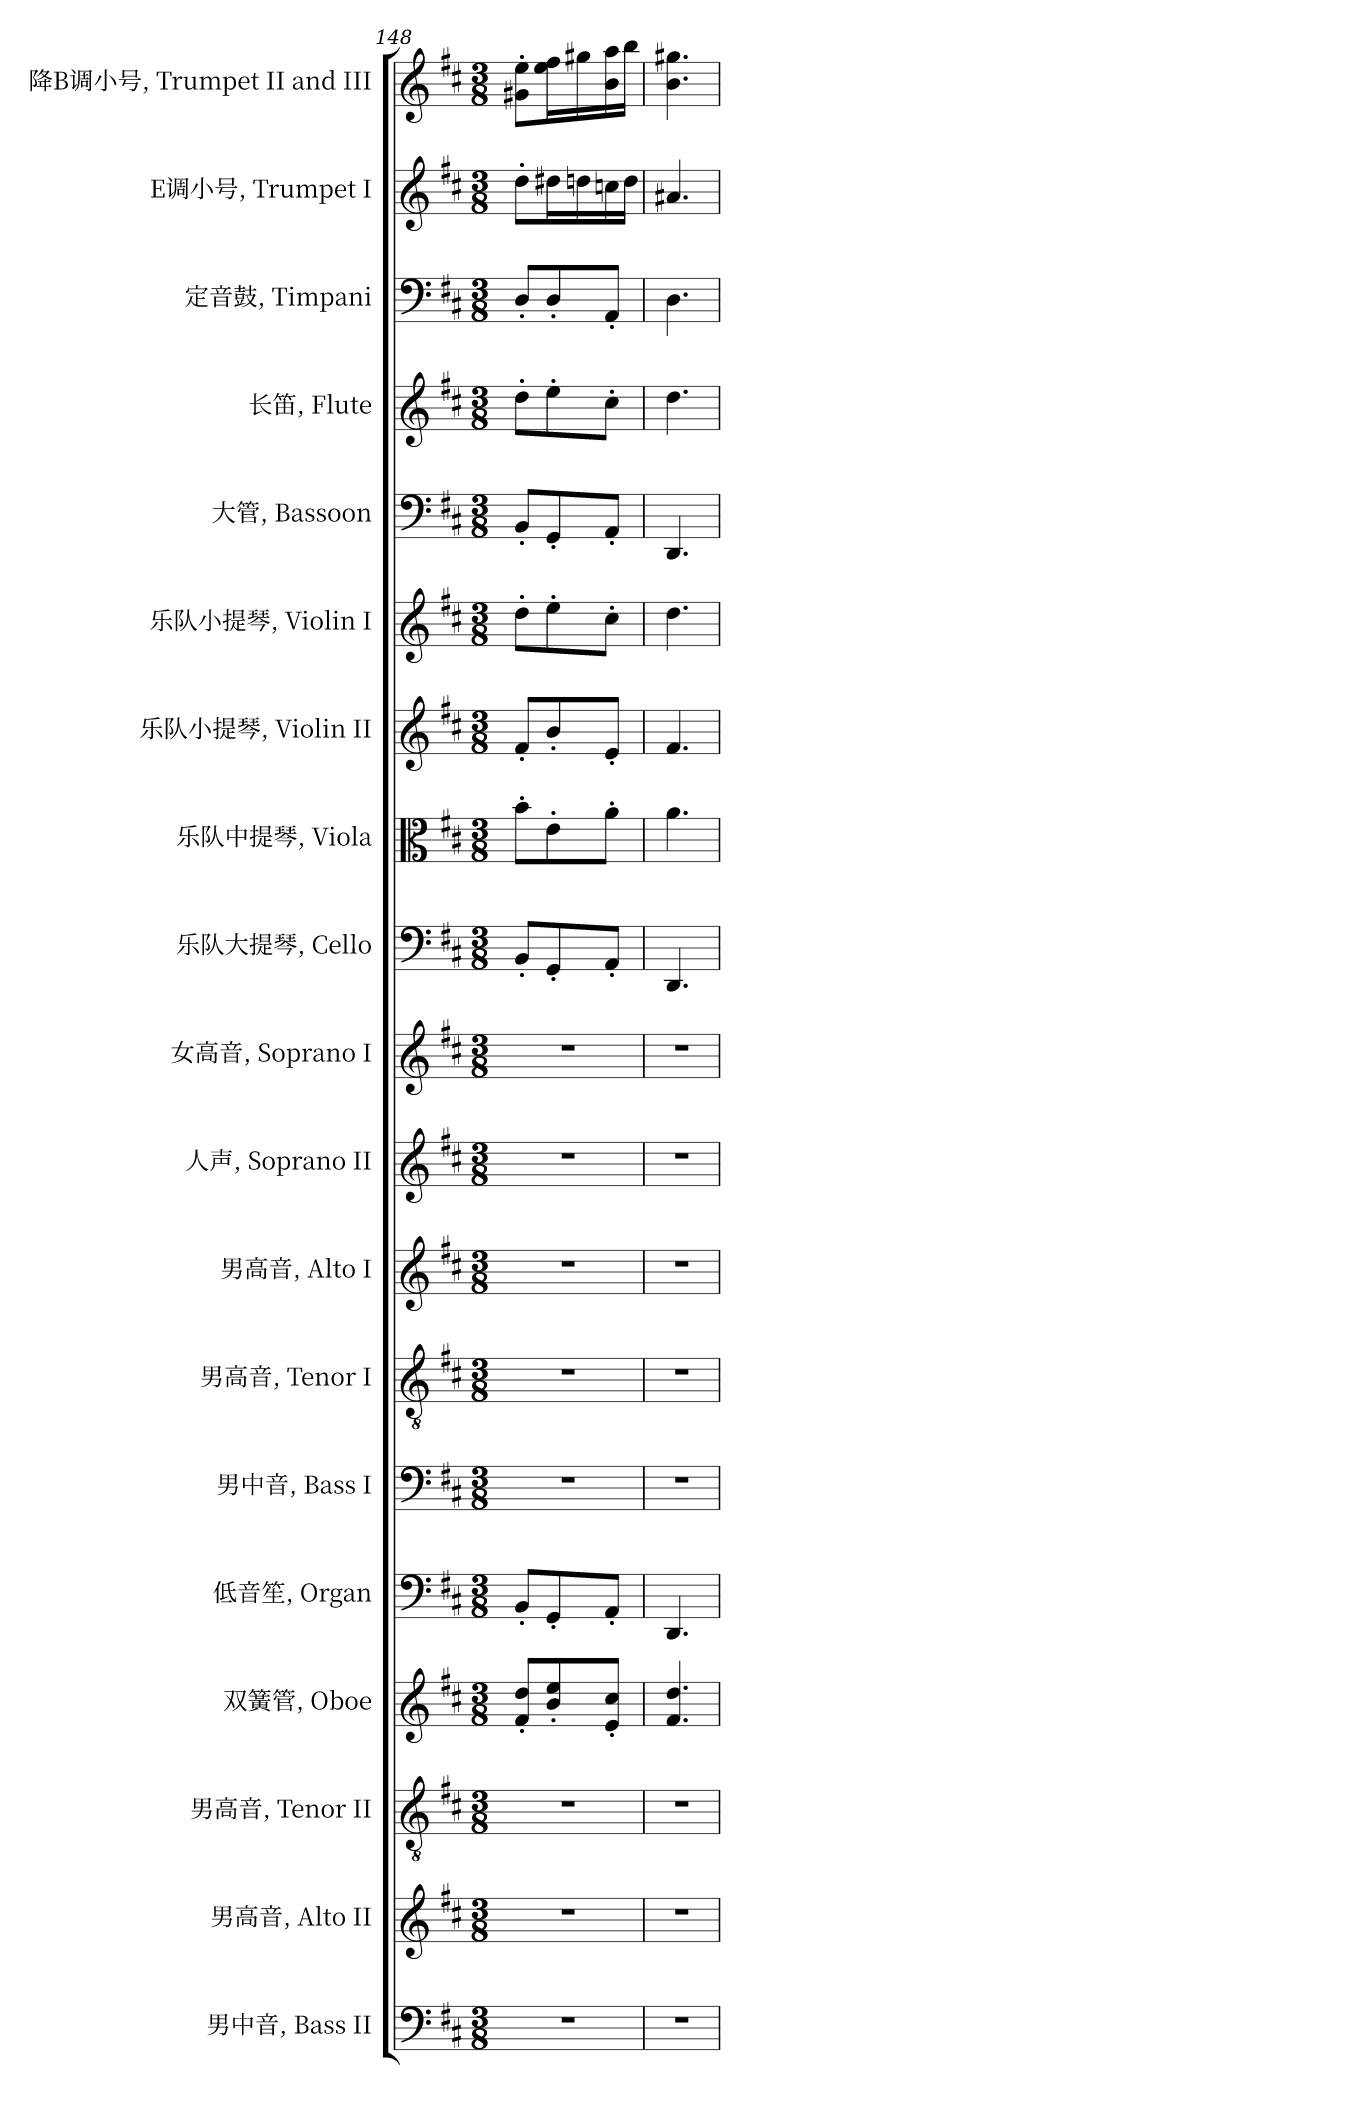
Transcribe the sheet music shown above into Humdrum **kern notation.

**kern	**kern	**kern	**kern	**kern	**kern	**kern	**kern	**kern	**kern	**kern	**kern	**kern	**kern	**kern	**kern	**kern	**kern	**kern
*part19	*part18	*part17	*part16	*part15	*part14	*part13	*part12	*part11	*part10	*part9	*part8	*part7	*part6	*part5	*part4	*part3	*part2	*part1
*staff19	*staff18	*staff17	*staff16	*staff15	*staff14	*staff13	*staff12	*staff11	*staff10	*staff9	*staff8	*staff7	*staff6	*staff5	*staff4	*staff3	*staff2	*staff1
*I"男中音, Bass II	*I"男高音, Alto II	*I"男高音, Tenor II	*I"双簧管, Oboe	*I"低音笙, Organ	*I"男中音, Bass I	*I"男高音, Tenor I	*I"男高音, Alto I	*I"人声, Soprano II	*I"女高音, Soprano I	*I"乐队大提琴, Cello	*I"乐队中提琴, Viola	*I"乐队小提琴, Violin II	*I"乐队小提琴, Violin I	*I"大管, Bassoon	*I"长笛, Flute	*I"定音鼓, Timpani	*I"E调小号, Trumpet I	*I"降B调小号, Trumpet II and III
*	*I'A.	*I'T.	*I'Ob.	*	*	*I'T.	*I'A.	*	*I'S.	*	*	*	*	*I'Bsn.	*I'Fl.	*I'Timp.	*I'E Tpt.	*I'B♭ Tpt.
!!LO:PB:g=z
*clefF4	*clefG2	*clefGv2	*clefG2	*clefF4	*clefF4	*clefGv2	*clefG2	*clefG2	*clefG2	*clefF4	*clefC3	*clefG2	*clefG2	*clefF4	*clefG2	*clefF4	*clefG2	*clefG2
*	*	*	*	*	*	*	*	*	*	*	*	*	*	*	*	*	*ITrd-3c-4	*ITrd1c2
*k[f#c#]	*k[f#c#]	*k[f#c#]	*k[f#c#]	*k[f#c#]	*k[f#c#]	*k[f#c#]	*k[f#c#]	*k[f#c#]	*k[f#c#]	*k[f#c#]	*k[f#c#]	*k[f#c#]	*k[f#c#]	*k[f#c#]	*k[f#c#]	*k[f#c#]	*k[b-e-a-d-g-c-]	*k[]
*M3/8	*M3/8	*M3/8	*M3/8	*M3/8	*M3/8	*M3/8	*M3/8	*M3/8	*M3/8	*M3/8	*M3/8	*M3/8	*M3/8	*M3/8	*M3/8	*M3/8	*M3/8	*M3/8
=148	=148	=148	=148	=148	=148	=148	=148	=148	=148	=148	=148	=148	=148	=148	=148	=148	=148	=148
4.r	4.r	4.r	8f#/' 8dd/'L	8BB'/L	4.r	4.r	4.r	4.r	4.r	8BB'/L	8b'\L	8f#'/L	8dd'\L	8BB'/L	8dd'\L	8D'/L	8gg-'\L	8f#X\' 8dd\'L
.	.	.	8b/' 8ee/'	8GG'/	.	.	.	.	.	8GG'/	8e'\	8b'/	8ee'\	8GG'/	8ee'\	8D'/	16ggn\L	16dd\ 16ee\L
.	.	.	.	.	.	.	.	.	.	.	.	.	.	.	.	.	16gg-X\	16ff#X\
.	.	.	8e/' 8cc#/'J	8AA'/J	.	.	.	.	.	8AA'/J	8a'\J	8e'/J	8cc#'\J	8AA'/J	8cc#'\J	8AA'/J	16ff-X\	16a\ 16gg\
.	.	.	.	.	.	.	.	.	.	.	.	.	.	.	.	.	16gg-\JJ	16aa\JJ
=149	=149	=149	=149	=149	=149	=149	=149	=149	=149	=149	=149	=149	=149	=149	=149	=149	=149	=149
4.r	4.r	4.r	4.f#/ 4.dd/	4.DD/	4.r	4.r	4.r	4.r	4.r	4.DD/	4.a\	4.f#/	4.dd\	4.DD/	4.dd\	4.D\	4.ddn/	4.a\ 4.ff#X\
=	=	=	=	=	=	=	=	=	=	=	=	=	=	=	=	=	=	=
*-	*-	*-	*-	*-	*-	*-	*-	*-	*-	*-	*-	*-	*-	*-	*-	*-	*-	*-
